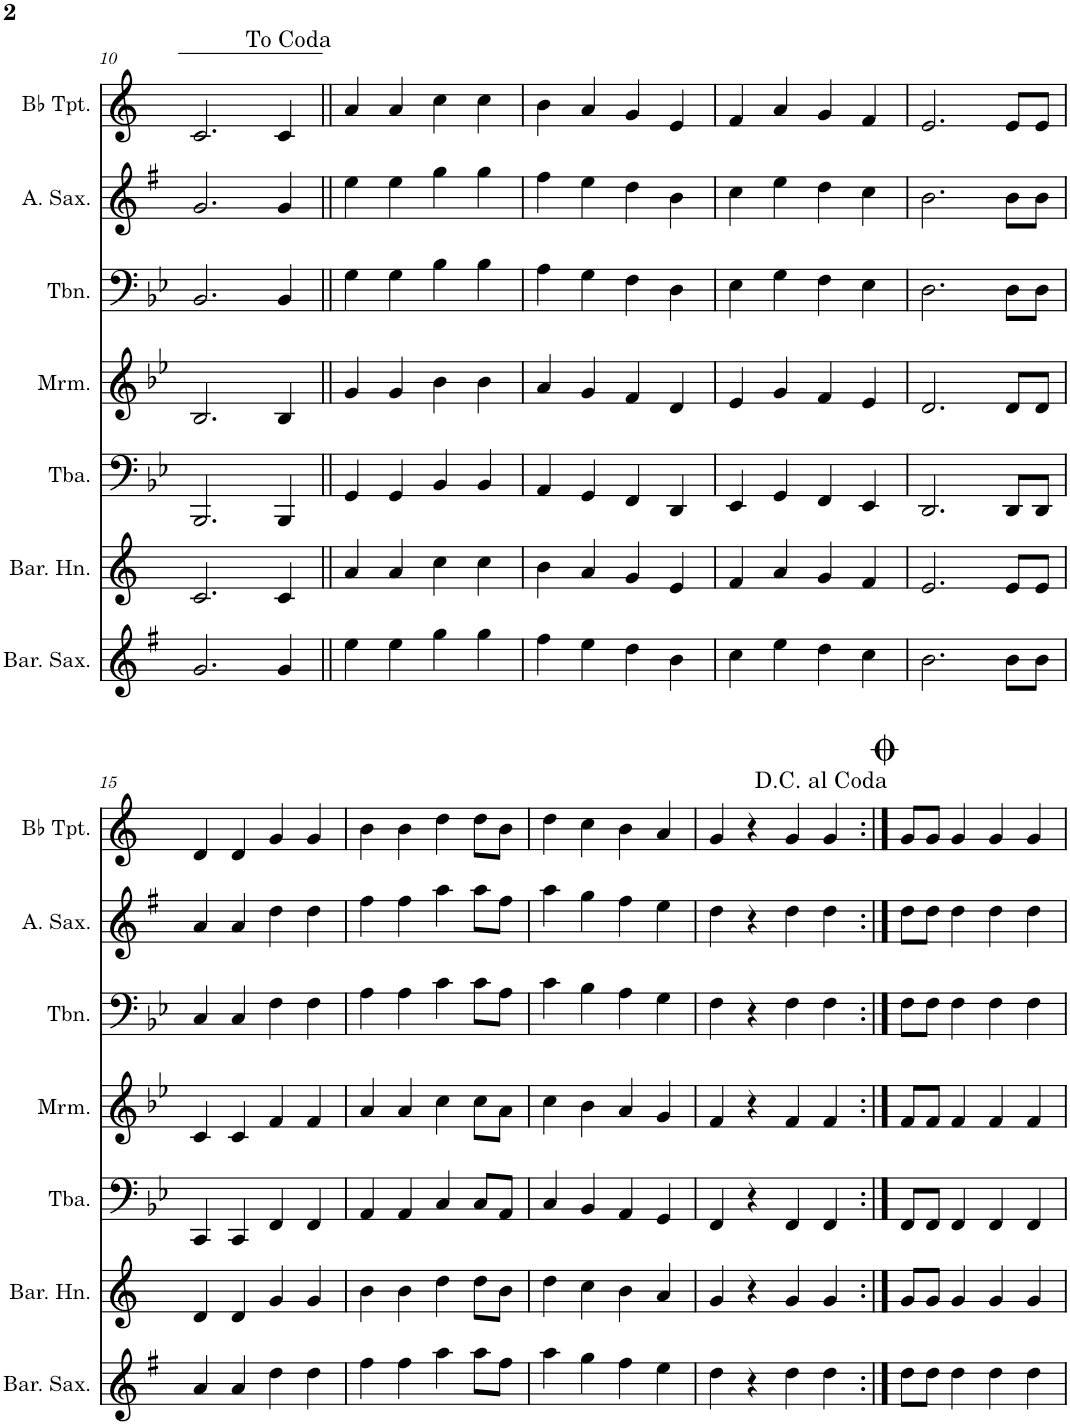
**kern	**kern	**kern	**kern	**kern	**kern	**kern
*part7	*part6	*part5	*part4	*part3	*part2	*part1
*staff7	*staff6	*staff5	*staff4	*staff3	*staff2	*staff1
*I"Baritone Saxophone	*I"Baritone Horn	*I"Tuba	*I"Marimba	*I"Trombone	*I"Alto Saxophone	*I"Bb Trumpet
*I'Bar. Sax.	*I'Bar. Hn.	*I'Tba.	*I'Mrm.	*I'Tbn.	*I'A. Sax.	*I'Bb Tpt.
!!LO:PB:g=z
*clefG2	*clefG2	*clefF4	*clefG2	*clefF4	*clefG2	*clefG2
*Trd12c21	*Trd4c7	*	*	*	*Trd5c9	*Trd1c2
*k[f#]	*k[]	*k[b-e-]	*k[b-e-]	*k[b-e-]	*k[f#]	*k[]
*M4/4	*M4/4	*M4/4	*M4/4	*M4/4	*M4/4	*M4/4
=10	=10	=10	=10	=10	=10	=10
2.g/	2.c/	2.BBB-/	2.B-/	2.BB-/	2.g/	2.c/
4g/	4c/	4BBB-/	4B-/	4BB-/	4g/	4c/
=11||	=11||	=11||	=11||	=11||	=11||	=11||
4ee\	4a/	4GG/	4g/	4G\	4ee\	4a/
4ee\	4a/	4GG/	4g/	4G\	4ee\	4a/
4gg\	4cc\	4BB-/	4b-\	4B-\	4gg\	4cc\
4gg\	4cc\	4BB-/	4b-\	4B-\	4gg\	4cc\
=12	=12	=12	=12	=12	=12	=12
4ff#\	4b\	4AA/	4a/	4A\	4ff#\	4b\
4ee\	4a/	4GG/	4g/	4G\	4ee\	4a/
4dd\	4g/	4FF/	4f/	4F\	4dd\	4g/
4b\	4e/	4DD/	4d/	4D\	4b\	4e/
=13	=13	=13	=13	=13	=13	=13
4cc\	4f/	4EE-/	4e-/	4E-\	4cc\	4f/
4ee\	4a/	4GG/	4g/	4G\	4ee\	4a/
4dd\	4g/	4FF/	4f/	4F\	4dd\	4g/
4cc\	4f/	4EE-/	4e-/	4E-\	4cc\	4f/
=14	=14	=14	=14	=14	=14	=14
2.b\	2.e/	2.DD/	2.d/	2.D\	2.b\	2.e/
8b\L	8e/L	8DD/L	8d/L	8D\L	8b\L	8e/L
8b\J	8e/J	8DD/J	8d/J	8D\J	8b\J	8e/J
!!LO:LB:g=z
=15	=15	=15	=15	=15	=15	=15
4a/	4d/	4CC/	4c/	4C/	4a/	4d/
4a/	4d/	4CC/	4c/	4C/	4a/	4d/
4dd\	4g/	4FF/	4f/	4F\	4dd\	4g/
4dd\	4g/	4FF/	4f/	4F\	4dd\	4g/
=16	=16	=16	=16	=16	=16	=16
4ff#\	4b\	4AA/	4a/	4A\	4ff#\	4b\
4ff#\	4b\	4AA/	4a/	4A\	4ff#\	4b\
4aa\	4dd\	4C/	4cc\	4c\	4aa\	4dd\
8aa\L	8dd\L	8C/L	8cc\L	8c\L	8aa\L	8dd\L
8ff#\J	8b\J	8AA/J	8a\J	8A\J	8ff#\J	8b\J
=17	=17	=17	=17	=17	=17	=17
4aa\	4dd\	4C/	4cc\	4c\	4aa\	4dd\
4gg\	4cc\	4BB-/	4b-\	4B-\	4gg\	4cc\
4ff#\	4b\	4AA/	4a/	4A\	4ff#\	4b\
4ee\	4a/	4GG/	4g/	4G\	4ee\	4a/
=18	=18	=18	=18	=18	=18	=18
4dd\	4g/	4FF/	4f/	4F\	4dd\	4g/
4r	4r	4r	4r	4r	4r	4r
4dd\	4g/	4FF/	4f/	4F\	4dd\	4g/
4dd\	4g/	4FF/	4f/	4F\	4dd\	4g/
=19:|!	=19:|!	=19:|!	=19:|!	=19:|!	=19:|!	=19:|!
8dd\L	8g/L	8FF/L	8f/L	8F\L	8dd\L	8g/L
8dd\J	8g/J	8FF/J	8f/J	8F\J	8dd\J	8g/J
4dd\	4g/	4FF/	4f/	4F\	4dd\	4g/
4dd\	4g/	4FF/	4f/	4F\	4dd\	4g/
4dd\	4g/	4FF/	4f/	4F\	4dd\	4g/
=	=	=	=	=	=	=
*-	*-	*-	*-	*-	*-	*-
